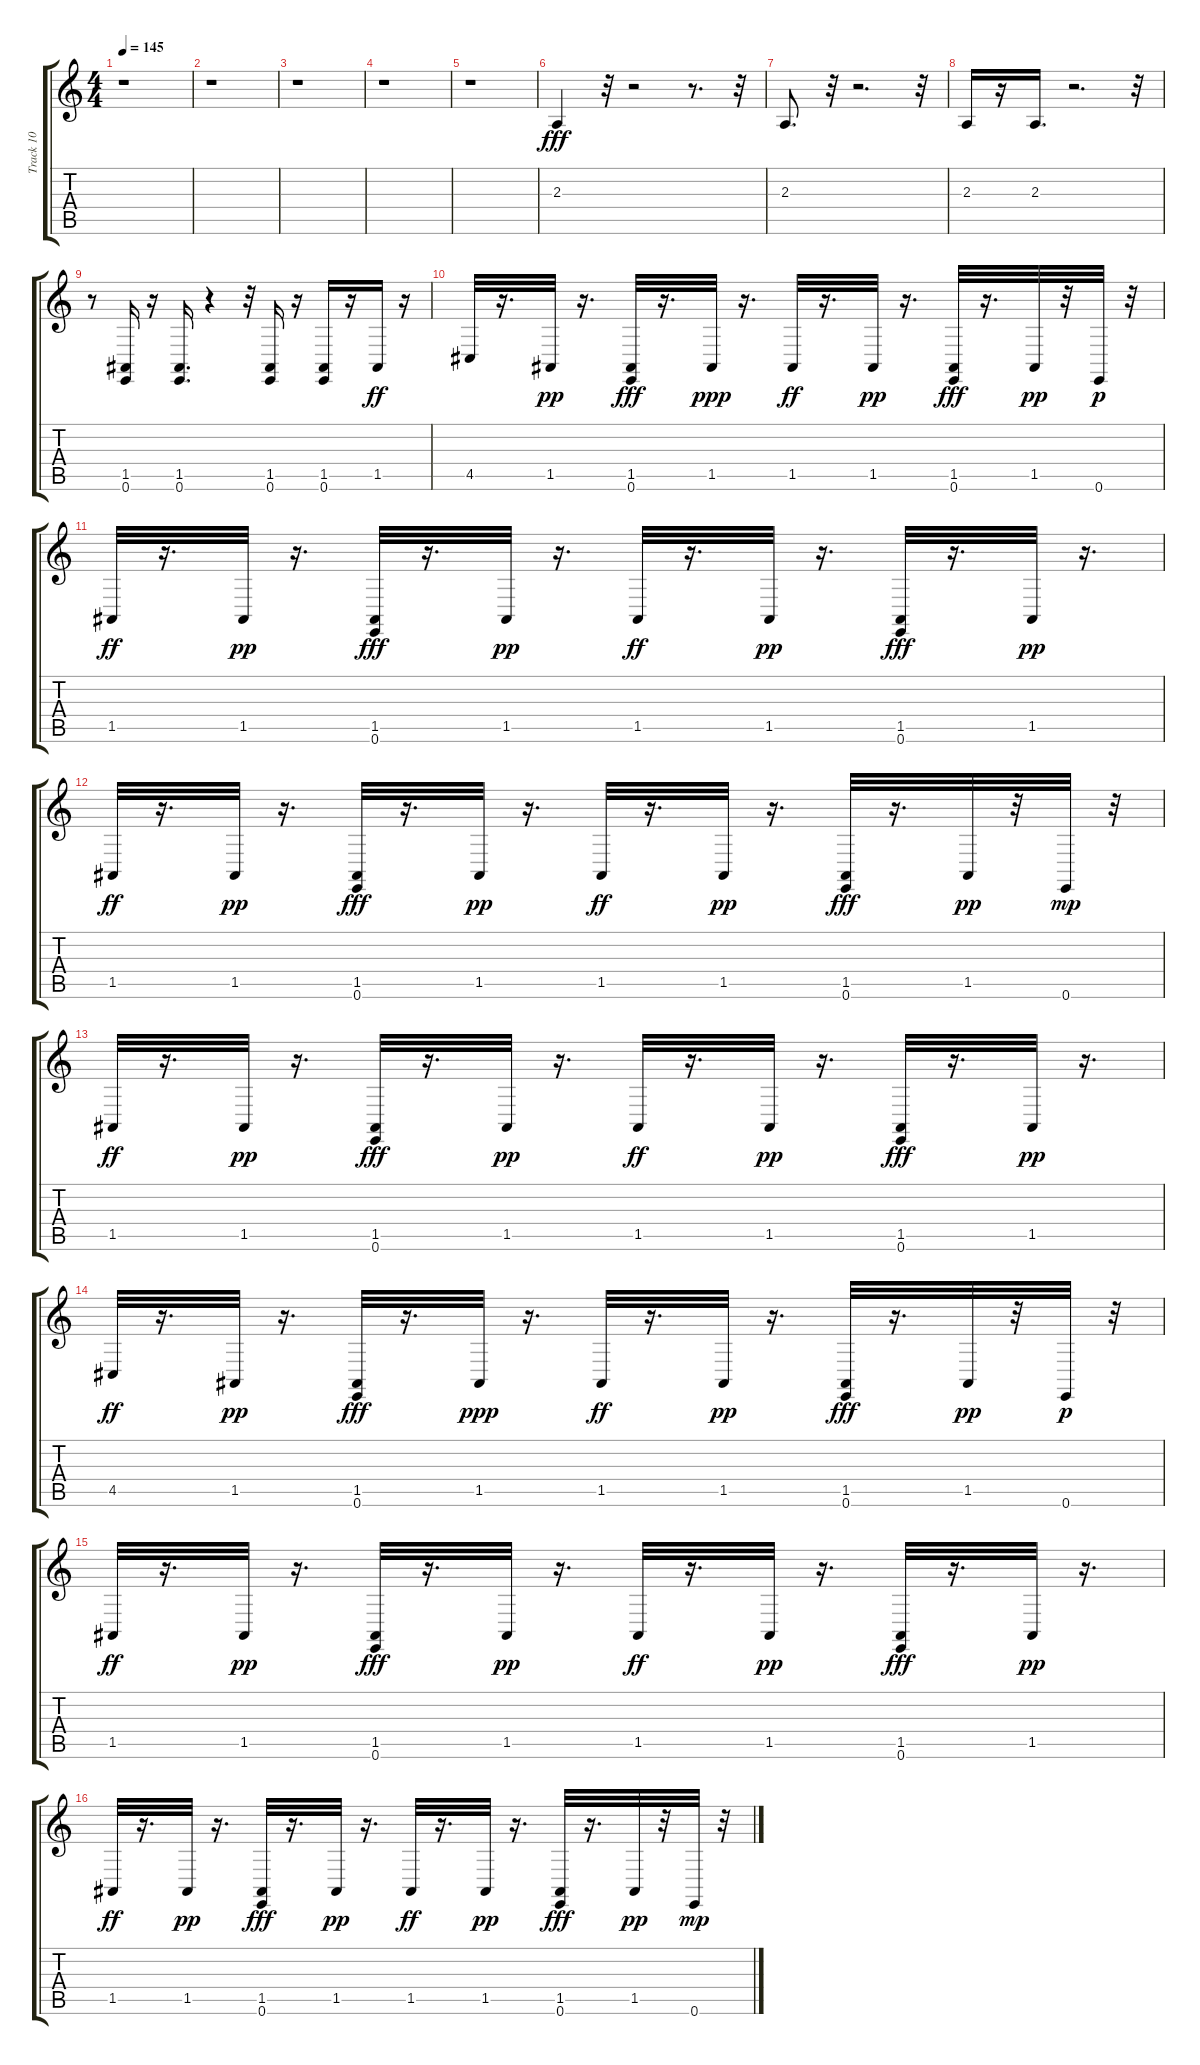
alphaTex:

\track ("Track 10" "Track 10") {instrument acousticgrandpiano}
\staff {score tabs}
\tuning (E4 B3 G3 D3 A2 E2) {hide}
\ts (4 4)
\tempo 145
\clef g2
\ks c
r.1{dy fff instrument acousticgrandpiano} |
r.1 |
r.1 |
r.1 |
r.1 |
2.3.4 r.32 r.2 r.8{d} r.32 |
2.3.8{d} r.32 r.2{d} r.32 |
2.3.16 r.16 2.3.16{d} r.2{d} r.32 |
r.8 (1.5 0.6).16 r.16 (1.5 0.6).16{d} r.4 r.32 (1.5 0.6).16 r.16 (1.5 0.6).16 r.16 1.5.16{dy ff} r.16 |
4.5.32 r.16{d} 1.5.32{dy pp} r.16{d} (1.5 0.6).32{dy fff} r.16{d} 1.5.32{dy ppp} r.16{d} 1.5.32{dy ff} r.16{d} 1.5.32{dy pp} r.16{d} (1.5 0.6).32{dy fff} r.16{d} 1.5.32{dy pp} r.32 0.6.32{dy p} r.32 |
1.5.32{dy ff} r.16{d} 1.5.32{dy pp} r.16{d} (1.5 0.6).32{dy fff} r.16{d} 1.5.32{dy pp} r.16{d} 1.5.32{dy ff} r.16{d} 1.5.32{dy pp} r.16{d} (1.5 0.6).32{dy fff} r.16{d} 1.5.32{dy pp} r.16{d} |
1.5.32{dy ff} r.16{d} 1.5.32{dy pp} r.16{d} (1.5 0.6).32{dy fff} r.16{d} 1.5.32{dy pp} r.16{d} 1.5.32{dy ff} r.16{d} 1.5.32{dy pp} r.16{d} (1.5 0.6).32{dy fff} r.16{d} 1.5.32{dy pp} r.32 0.6.32{dy mp} r.32 |
1.5.32{dy ff} r.16{d} 1.5.32{dy pp} r.16{d} (1.5 0.6).32{dy fff} r.16{d} 1.5.32{dy pp} r.16{d} 1.5.32{dy ff} r.16{d} 1.5.32{dy pp} r.16{d} (1.5 0.6).32{dy fff} r.16{d} 1.5.32{dy pp} r.16{d} |
4.5.32{dy ff} r.16{d} 1.5.32{dy pp} r.16{d} (1.5 0.6).32{dy fff} r.16{d} 1.5.32{dy ppp} r.16{d} 1.5.32{dy ff} r.16{d} 1.5.32{dy pp} r.16{d} (1.5 0.6).32{dy fff} r.16{d} 1.5.32{dy pp} r.32 0.6.32{dy p} r.32 |
1.5.32{dy ff} r.16{d} 1.5.32{dy pp} r.16{d} (1.5 0.6).32{dy fff} r.16{d} 1.5.32{dy pp} r.16{d} 1.5.32{dy ff} r.16{d} 1.5.32{dy pp} r.16{d} (1.5 0.6).32{dy fff} r.16{d} 1.5.32{dy pp} r.16{d} |
1.5.32{dy ff} r.16{d} 1.5.32{dy pp} r.16{d} (1.5 0.6).32{dy fff} r.16{d} 1.5.32{dy pp} r.16{d} 1.5.32{dy ff} r.16{d} 1.5.32{dy pp} r.16{d} (1.5 0.6).32{dy fff} r.16{d} 1.5.32{dy pp} r.32 0.6.32{dy mp} r.32
